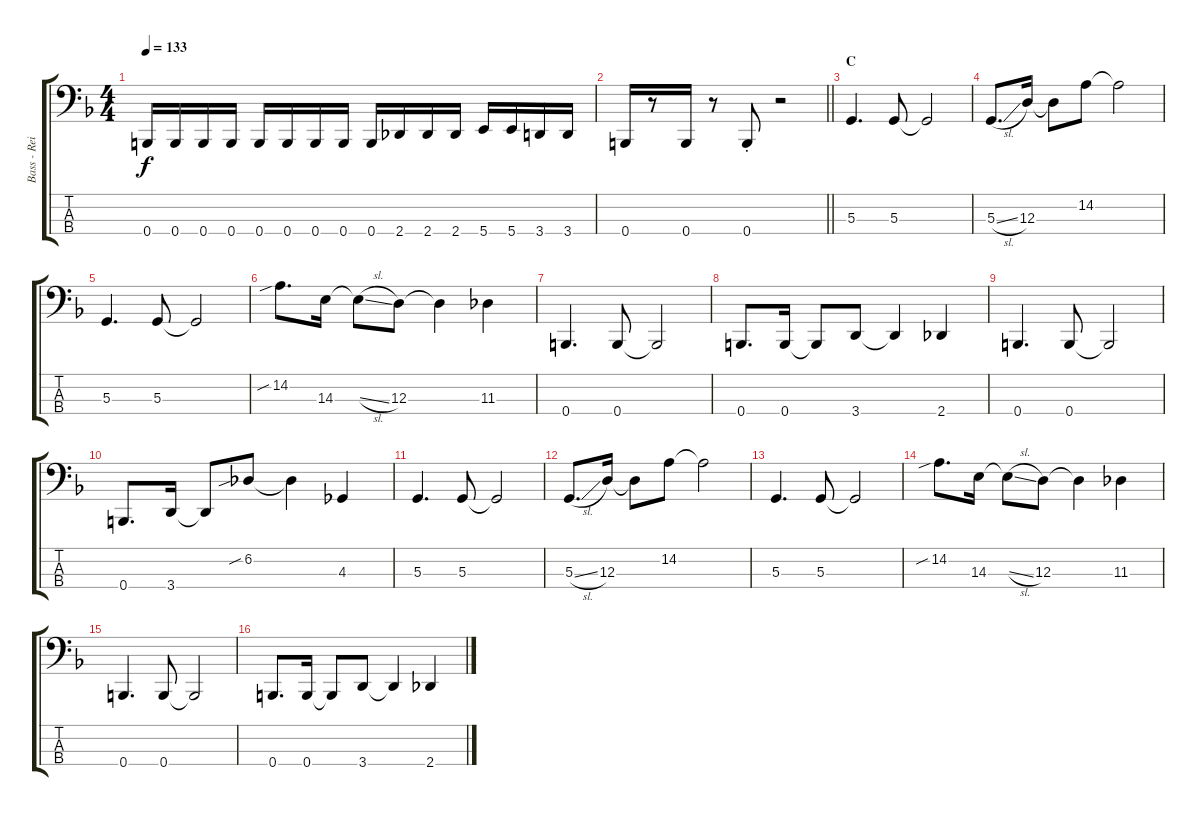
\track ("Bass - Reita" "Bass - Rei") {instrument electricbasspick}
\staff {score tabs}
\tuning (C2 G1 D1 B0) {hide}
\ts (4 4)
\tempo 133
\clef f4
\ks f
0.4.16{dy f} 0.4.16 0.4.16 0.4.16 0.4.16 0.4.16 0.4.16 0.4.16 0.4.16 2.4.16 2.4.16 2.4.16 5.4.16 5.4.16 3.4.16 3.4.16 |
\barLineRight lightlight
0.4.16 r.8 0.4.16 r.8 0.4{st}.8 r.2 |
\section ("" "C")
5.3.4{d} 5.3.8 5.3{t}.2 |
5.3{sl}.8{d} 12.3.16 12.3{t}.8 14.2.8 14.2{t}.2 |
5.3.4{d} 5.3.8 5.3{t}.2 |
14.2{sib}.8{d} 14.3.16 14.3{sl t}.8 12.3.8 12.3{t}.4 11.3.4 |
0.4.4{d} 0.4.8 0.4{t}.2 |
0.4.8{d} 0.4.16 0.4{t}.8 3.4.8 3.4{t}.4 2.4.4 |
0.4.4{d} 0.4.8 0.4{t}.2 |
0.4.8{d} 3.4.16 3.4{t}.8 6.2{sib}.8 6.2{t}.4 4.3.4 |
5.3.4{d} 5.3.8 5.3{t}.2 |
5.3{sl}.8{d} 12.3.16 12.3{t}.8 14.2.8 14.2{t}.2 |
5.3.4{d} 5.3.8 5.3{t}.2 |
14.2{sib}.8{d} 14.3.16 14.3{sl t}.8 12.3.8 12.3{t}.4 11.3.4 |
0.4.4{d} 0.4.8 0.4{t}.2 |
0.4.8{d} 0.4.16 0.4{t}.8 3.4.8 3.4{t}.4 2.4.4
